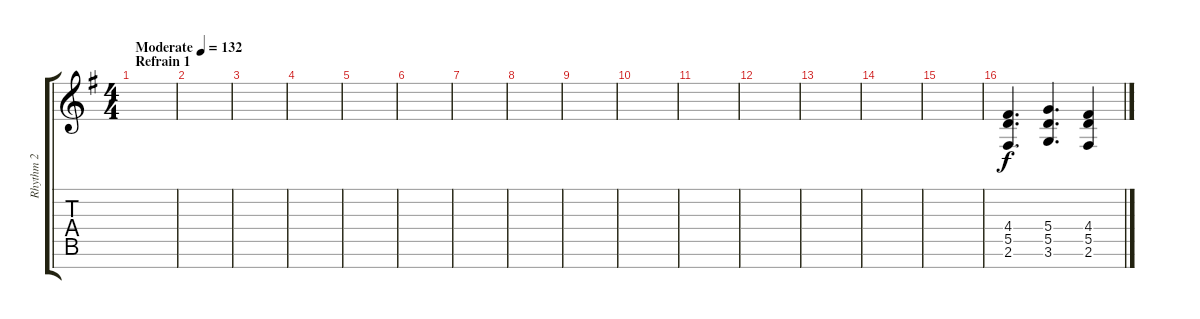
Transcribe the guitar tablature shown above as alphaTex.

\track ("Rhythm 2" "Rhythm 2") {instrument distortionguitar}
\staff {score tabs}
\tuning (E4 B3 G3 D3 A2 E2 B1) {hide}
\ts (4 4)
\section ("" "Refrain 1")
\tempo (132 "Moderate")
\clef g2
\ks eminor
|
|
|
|
|
|
|
|
|
|
|
|
|
|
|
(4.4 5.5 2.6).4{d} (5.4 5.5 3.6).4{d} (4.4 5.5 2.6).4
